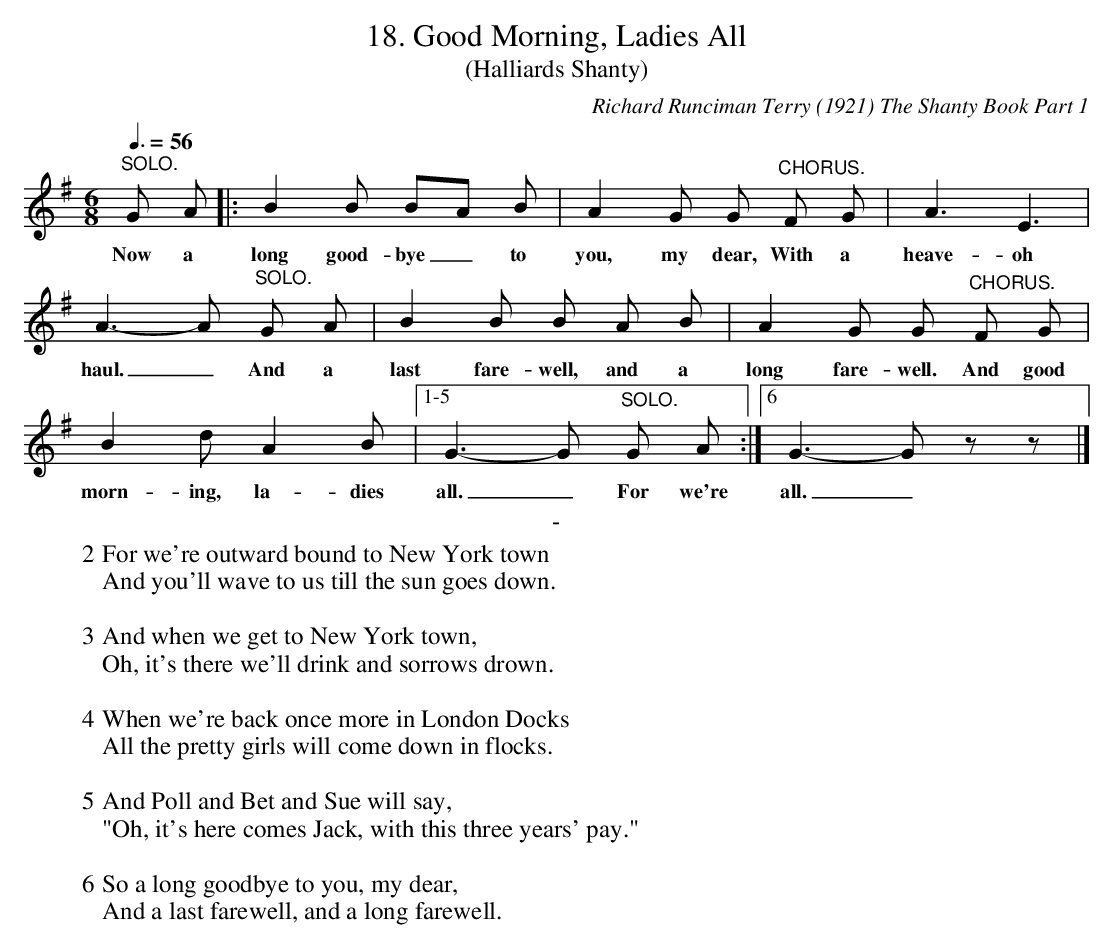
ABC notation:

X:1
T:18. Good Morning, Ladies All
T:(Halliards Shanty)
C:Richard Runciman Terry (1921) The Shanty Book Part 1
L:1/8
Q:3/8=56
M:6/8
K:G
"^SOLO." G A |: B2 B BA B | A2 G G "^CHORUS." F G | A3 E3 |$
w: Now a | long good- bye_ to | you, my dear, With a | heave- oh |
A3-A "^SOLO." G A | B2 B B A B | A2 G G "^CHORUS."F G |$
w: haul._ And a | last fare- well, and a| long fare- well. And good|
B2 d A2 B |1-5 G3-G "^SOLO." G A :|6G3-G z z|]
w: morn- ing, la- dies | all._ For we're | all._|
T: -
W: 2 For we're outward bound to New York town
W: And you'll wave to us till the sun goes down.
W:
W: 3 And when we get to New York town,
W: Oh, it's there we'll drink and sorrows drown.
W:
W: 4 When we're back once more in London Docks
W: All the pretty girls will come down in flocks.
W:
W: 5 And Poll and Bet and Sue will say,
W: "Oh, it's here comes Jack, with this three years' pay."
W:
W: 6 So a long goodbye to you, my dear,
W: And a last farewell, and a long farewell.
